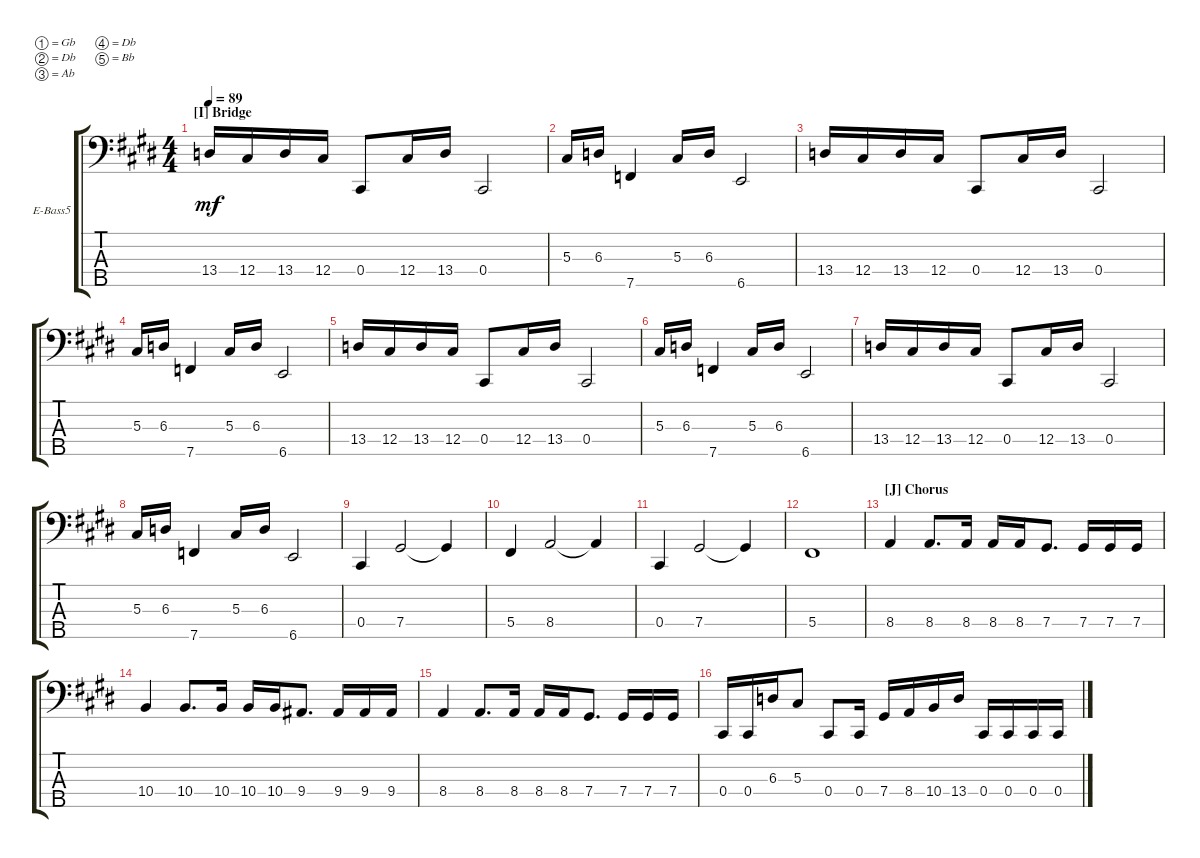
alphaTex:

\defaultSystemsLayout 4
\bracketExtendMode groupsimilarinstruments
\firstSystemTrackNameOrientation horizontal
\otherSystemsTrackNameOrientation horizontal
\track ("Electric Bass" "E-Bass5") {instrument electricbassfinger}
\staff {score tabs}
\tuning (Gb2 Db2 Ab1 Db1 Bb0)
\ts (4 4)
\section ("I" "Bridge")
\tempo 89
\clef f4
\ks c#minor
13.4.16{dy mf} 12.4.16 13.4.16 12.4.16 0.4.8 12.4.16 13.4.16 0.4.2 |
5.3.16 6.3.16 7.5.4 5.3.16 6.3.16 6.5.2 |
13.4.16 12.4.16 13.4.16 12.4.16 0.4.8 12.4.16 13.4.16 0.4.2 |
5.3.16 6.3.16 7.5.4 5.3.16 6.3.16 6.5.2 |
13.4.16 12.4.16 13.4.16 12.4.16 0.4.8 12.4.16 13.4.16 0.4.2 |
5.3.16 6.3.16 7.5.4 5.3.16 6.3.16 6.5.2 |
13.4.16 12.4.16 13.4.16 12.4.16 0.4.8 12.4.16 13.4.16 0.4.2 |
5.3.16 6.3.16 7.5.4 5.3.16 6.3.16 6.5.2 |
0.4.4 7.4.2 7.4{t}.4 |
5.4.4 8.4.2 8.4{t}.4 |
0.4.4 7.4.2 7.4{t}.4 |
5.4.1 |
\section ("J" "Chorus")
8.4.4 8.4.8{d} 8.4.16 8.4.16 8.4.16 7.4.8{d} 7.4.16 7.4.16 7.4.16 |
10.4.4 10.4.8{d} 10.4.16 10.4.16 10.4.16 9.4.8{d} 9.4.16 9.4.16 9.4.16 |
8.4.4 8.4.8{d} 8.4.16 8.4.16 8.4.16 7.4.8{d} 7.4.16 7.4.16 7.4.16 |
0.4.16 0.4.16 6.3.16 5.3.8 0.4.8 0.4.16 7.4.16 8.4.16 10.4.16 13.4.16 0.4.16 0.4.16 0.4.16 0.4.16
